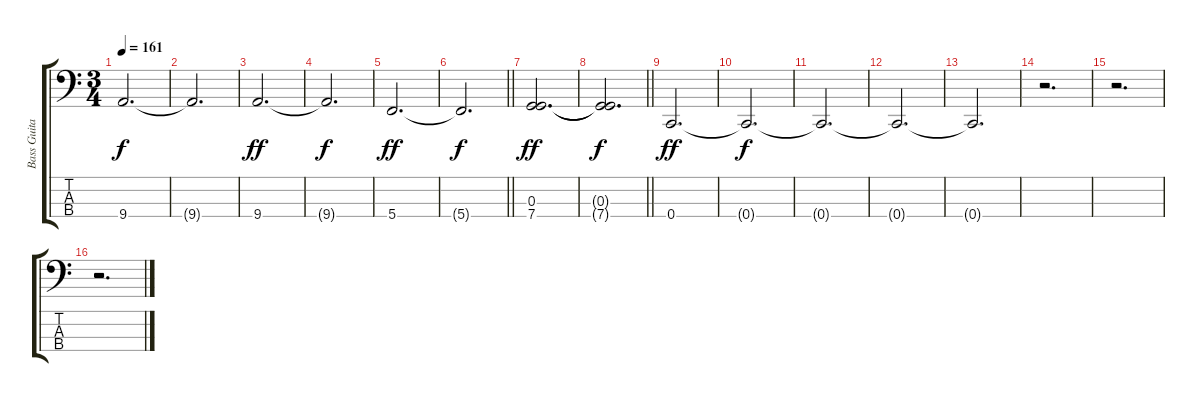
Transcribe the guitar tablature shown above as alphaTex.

\track ("Bass Guitar - Joey Westwood" "Bass Guita") {instrument electricbassfinger}
\staff {score tabs}
\tuning (F2 C2 G1 C1) {hide}
\ts (3 4)
\tempo 161
\clef f4
\ks c
9.4.2{d dy f} |
9.4{t}.2{d} |
9.4.2{d dy ff} |
9.4{t}.2{d dy f} |
5.4.2{d dy ff} |
\barLineRight lightlight
5.4{t}.2{d dy f} |
(0.3 7.4).2{d dy ff} |
\barLineRight lightlight
(0.3{t} 7.4{t}).2{d dy f} |
0.4.2{d dy ff} |
0.4{t}.2{d dy f} |
0.4{t}.2{d} |
0.4{t}.2{d} |
0.4{t}.2{d} |
r.2{d} |
r.2{d} |
r.2{d}
